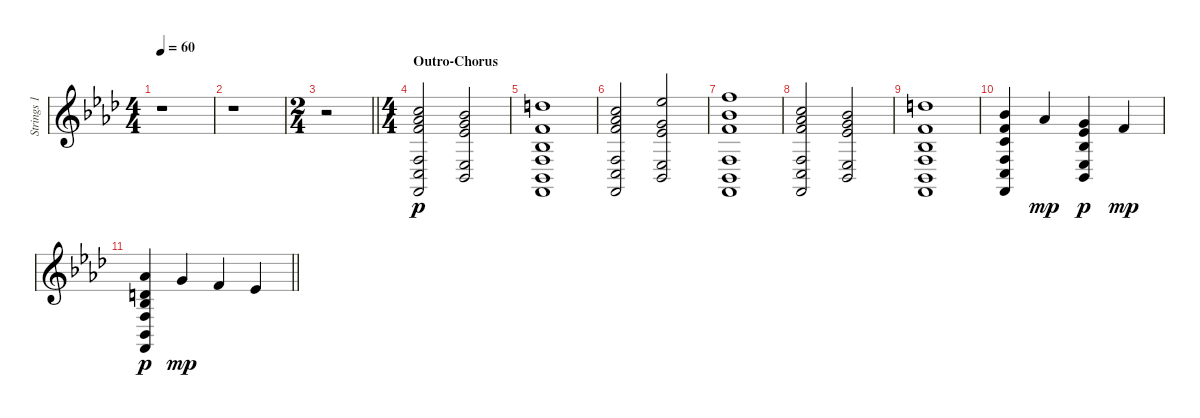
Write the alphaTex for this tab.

\track ("Strings 1" "Strings 1") {instrument stringensemble1}
\staff {score}
\tuning (E4 B3 G3 D3 A2 E2) {hide}
\ts (4 4)
\tempo 60
\clef g2
\ks fminor
r.1{dy mp} |
r.1 |
\ts (2 4)
\barLineRight lightlight
r.2 |
\ts (4 4)
\section ("" "Outro-Chorus")
(8.1 9.2 10.3 3.4 3.5 1.6).2{dy p} (6.1 8.2 8.3 1.4 1.5).2 |
(10.1 6.2 3.3 3.4 1.5 1.6).1 |
(8.1 9.2 10.3 3.4 3.5 1.6).2 (11.1 8.2 8.3 1.4 1.5).2 |
(13.1 11.2 10.3 3.4 1.5 1.6).1 |
(8.1 9.2 10.3 3.4 3.5 1.6).2 (6.1 8.2 8.3 1.4 1.5).2 |
(10.1 6.2 3.3 3.4 1.5 1.6).1 |
(6.1 6.2 5.3 3.4 3.5 1.6).4 4.1.4{dy mp} (3.1 4.2 3.3 1.4 1.5).4{dy p} 1.1.4{dy mp} |
\barLineRight lightlight
(4.1 3.2 3.3 3.4 1.5 1.6).4{dy p} 3.1.4{dy mp} 1.1.4 4.2.4
